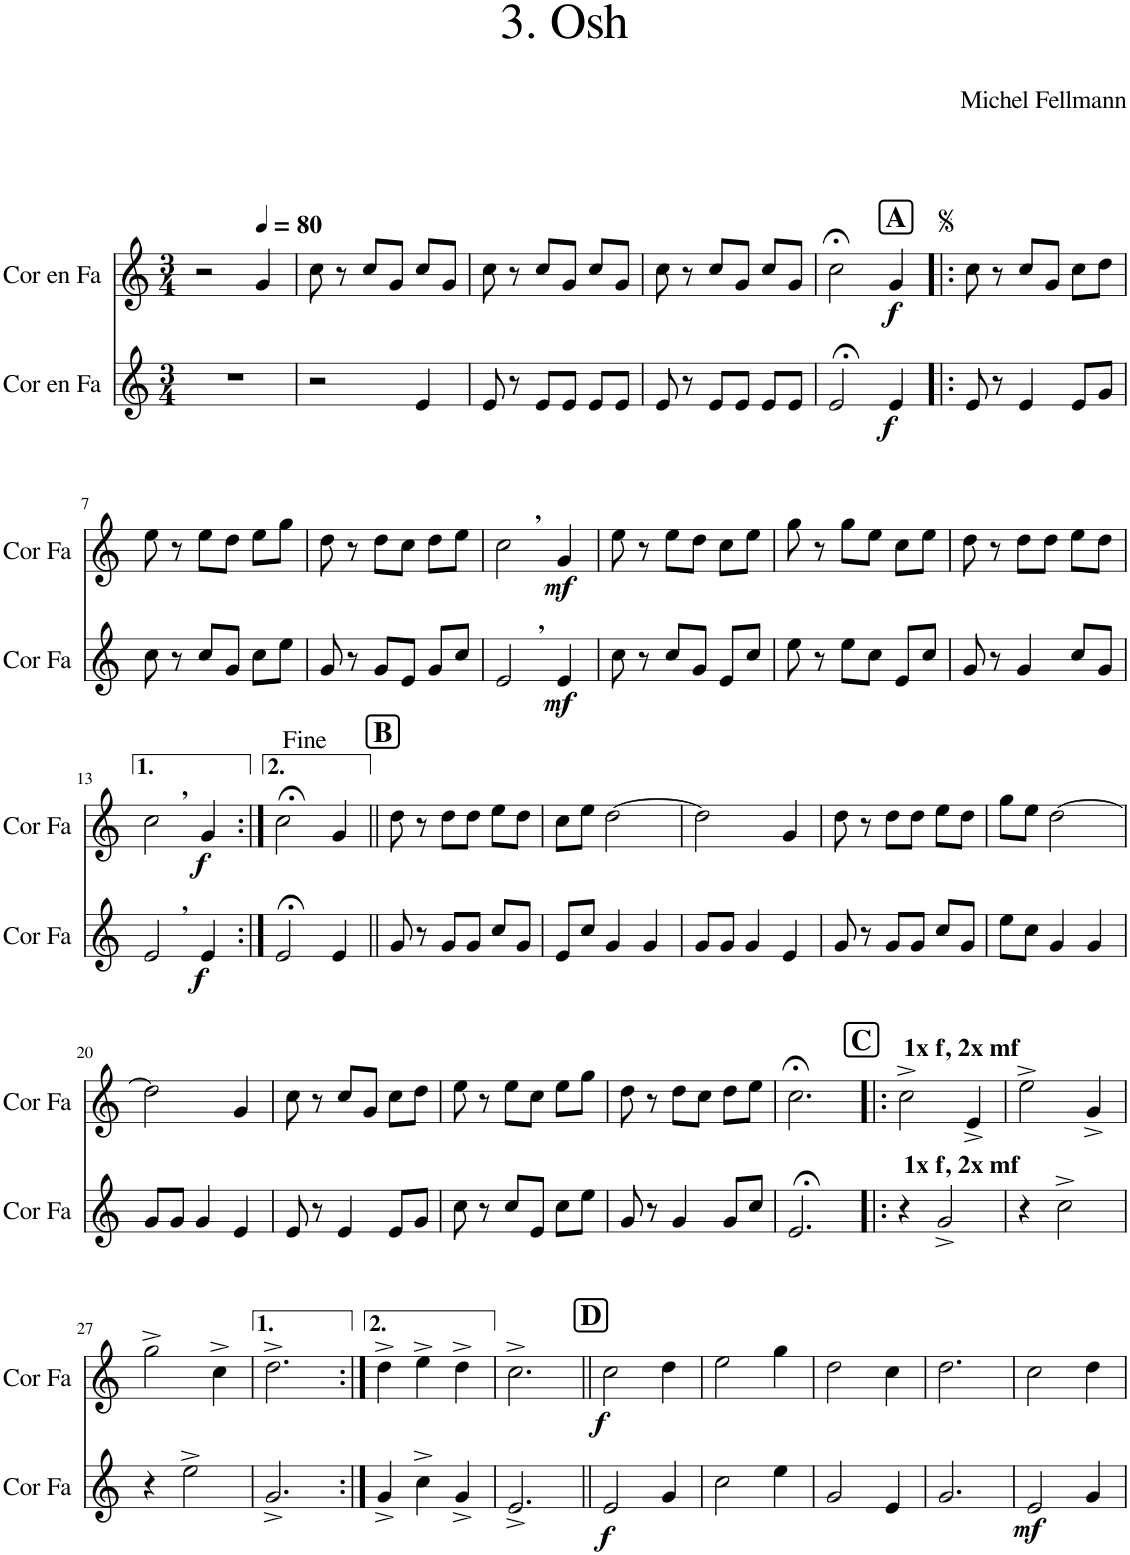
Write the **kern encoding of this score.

**kern	**dynam	**kern	**dynam
*part2	*part2	*part1	*part1
*staff2	*staff2	*staff1	*staff1
*I"Cor en Fa	*	*I"Cor en Fa	*
*I'Cor Fa	*	*I'Cor Fa	*
*clefG2	*	*clefG2	*
*Trd4c7	*	*Trd4c7	*
*k[]	*	*k[]	*
*M3/4	*	*M3/4	*
=1	=1	=1	=1
2.r	.	2r	.
*	*	*MM80	*
.	.	4g/	.
=2	=2	=2	=2
2r	.	8cc\	.
.	.	8r	.
.	.	8cc/L	.
.	.	8g/J	.
4e/	.	8cc/L	.
.	.	8g/J	.
=3	=3	=3	=3
8e/	.	8cc\	.
8r	.	8r	.
8e/L	.	8cc/L	.
8e/J	.	8g/J	.
8e/L	.	8cc/L	.
8e/J	.	8g/J	.
=4	=4	=4	=4
8e/	.	8cc\	.
8r	.	8r	.
8e/L	.	8cc/L	.
8e/J	.	8g/J	.
8e/L	.	8cc/L	.
8e/J	.	8g/J	.
=5	=5	=5	=5
2e;</	.	2cc;<\	.
!	!LO:DY:b	!	!LO:DY:b
4e/	f	4g/	f
!!LO:REH:place=s1:a:B:cj:fs=14:t=A
=6!|:	=6!|:	=6!|:	=6!|:
8e/	.	8cc\	.
8r	.	8r	.
4e/	.	8cc/L	.
.	.	8g/J	.
8e/L	.	8cc\L	.
8g/J	.	8dd\J	.
!!LO:LB:g=z
=7	=7	=7	=7
8cc\	.	8ee\	.
8r	.	8r	.
8cc/L	.	8ee\L	.
8g/J	.	8dd\J	.
8cc\L	.	8ee\L	.
8ee\J	.	8gg\J	.
=8	=8	=8	=8
8g/	.	8dd\	.
8r	.	8r	.
8g/L	.	8dd\L	.
8e/J	.	8cc\J	.
8g/L	.	8dd\L	.
8cc/J	.	8ee\J	.
=9	=9	=9	=9
2e/	.	2cc\	.
!	!	!LO:TX:a:B:t=,	!
!LO:TX:a:B:t=,	!	!	!
!	!LO:DY:b	!	!LO:DY:b
4e/	mf	4g/	mf
=10	=10	=10	=10
8cc\	.	8ee\	.
8r	.	8r	.
8cc/L	.	8ee\L	.
8g/J	.	8dd\J	.
8e/L	.	8cc\L	.
8cc/J	.	8ee\J	.
=11	=11	=11	=11
8ee\	.	8gg\	.
8r	.	8r	.
8ee\L	.	8gg\L	.
8cc\J	.	8ee\J	.
8e/L	.	8cc\L	.
8cc/J	.	8ee\J	.
=12	=12	=12	=12
8g/	.	8dd\	.
8r	.	8r	.
4g/	.	8dd\L	.
.	.	8dd\J	.
8cc/L	.	8ee\L	.
8g/J	.	8dd\J	.
!!LO:LB:g=z
=13	=13	=13	=13
2e/	.	2cc\	.
!	!	!LO:TX:a:B:t=,	!
!LO:TX:a:B:t=,	!	!	!
!	!LO:DY:b	!	!LO:DY:b
4e/	f	4g/	f
=14:|!	=14:|!	=14:|!	=14:|!
2e;</	.	2cc;<\	.
4e/	.	4g/	.
!!LO:REH:place=s1:a:B:cj:fs=14:t=B
=15||	=15||	=15||	=15||
8g/	.	8dd\	.
8r	.	8r	.
8g/L	.	8dd\L	.
8g/J	.	8dd\J	.
8cc/L	.	8ee\L	.
8g/J	.	8dd\J	.
=16	=16	=16	=16
8e/L	.	8cc\L	.
8cc/J	.	8ee\J	.
4g/	.	[2dd\	.
4g/	.	.	.
=17	=17	=17	=17
8g/L	.	2dd\]	.
8g/J	.	.	.
4g/	.	.	.
4e/	.	4g/	.
=18	=18	=18	=18
8g/	.	8dd\	.
8r	.	8r	.
8g/L	.	8dd\L	.
8g/J	.	8dd\J	.
8cc/L	.	8ee\L	.
8g/J	.	8dd\J	.
=19	=19	=19	=19
8ee\L	.	8gg\L	.
8cc\J	.	8ee\J	.
4g/	.	[2dd\	.
4g/	.	.	.
!!LO:LB:g=z
=20	=20	=20	=20
8g/L	.	2dd\]	.
8g/J	.	.	.
4g/	.	.	.
4e/	.	4g/	.
=21	=21	=21	=21
8e/	.	8cc\	.
8r	.	8r	.
4e/	.	8cc/L	.
.	.	8g/J	.
8e/L	.	8cc\L	.
8g/J	.	8dd\J	.
=22	=22	=22	=22
8cc\	.	8ee\	.
8r	.	8r	.
8cc/L	.	8ee\L	.
8e/J	.	8cc\J	.
8cc\L	.	8ee\L	.
8ee\J	.	8gg\J	.
=23	=23	=23	=23
8g/	.	8dd\	.
8r	.	8r	.
4g/	.	8dd\L	.
.	.	8cc\J	.
8g/L	.	8dd\L	.
8cc/J	.	8ee\J	.
=24	=24	=24	=24
2.e;</	.	2.cc;<\	.
!!LO:REH:place=s1:a:B:cj:fs=14:t=C
=25!|:	=25!|:	=25!|:	=25!|:
!	!	!LO:TX:a:B:t=1x f, 2x mf	!
!LO:TX:a:B:t=1x f, 2x mf	!	!	!
4r	.	2cc^\	.
2g^/	.	.	.
.	.	4e^/	.
=26	=26	=26	=26
4r	.	2ee^\	.
2cc^\	.	.	.
.	.	4g^/	.
!!LO:LB:g=z
=27	=27	=27	=27
4r	.	2gg^\	.
2ee^\	.	.	.
.	.	4cc^\	.
=28	=28	=28	=28
2.g^/	.	2.dd^\	.
=29:|!	=29:|!	=29:|!	=29:|!
4g^/	.	4dd^\	.
4cc^\	.	4ee^\	.
4g^/	.	4dd^\	.
=30	=30	=30	=30
2.e^/	.	2.cc^\	.
!!LO:REH:place=s1:a:B:cj:fs=14:t=D
=31||	=31||	=31||	=31||
!	!LO:DY:b	!	!LO:DY:b
2e/	f	2cc\	f
4g/	.	4dd\	.
=32	=32	=32	=32
2cc\	.	2ee\	.
4ee\	.	4gg\	.
=33	=33	=33	=33
2g/	.	2dd\	.
4e/	.	4cc\	.
=34	=34	=34	=34
2.g/	.	2.dd\	.
=35	=35	=35	=35
!	!LO:DY:b	!	!
2e/	mf	2cc\	.
4g/	.	4dd\	.
=	=	=	=
*-	*-	*-	*-
